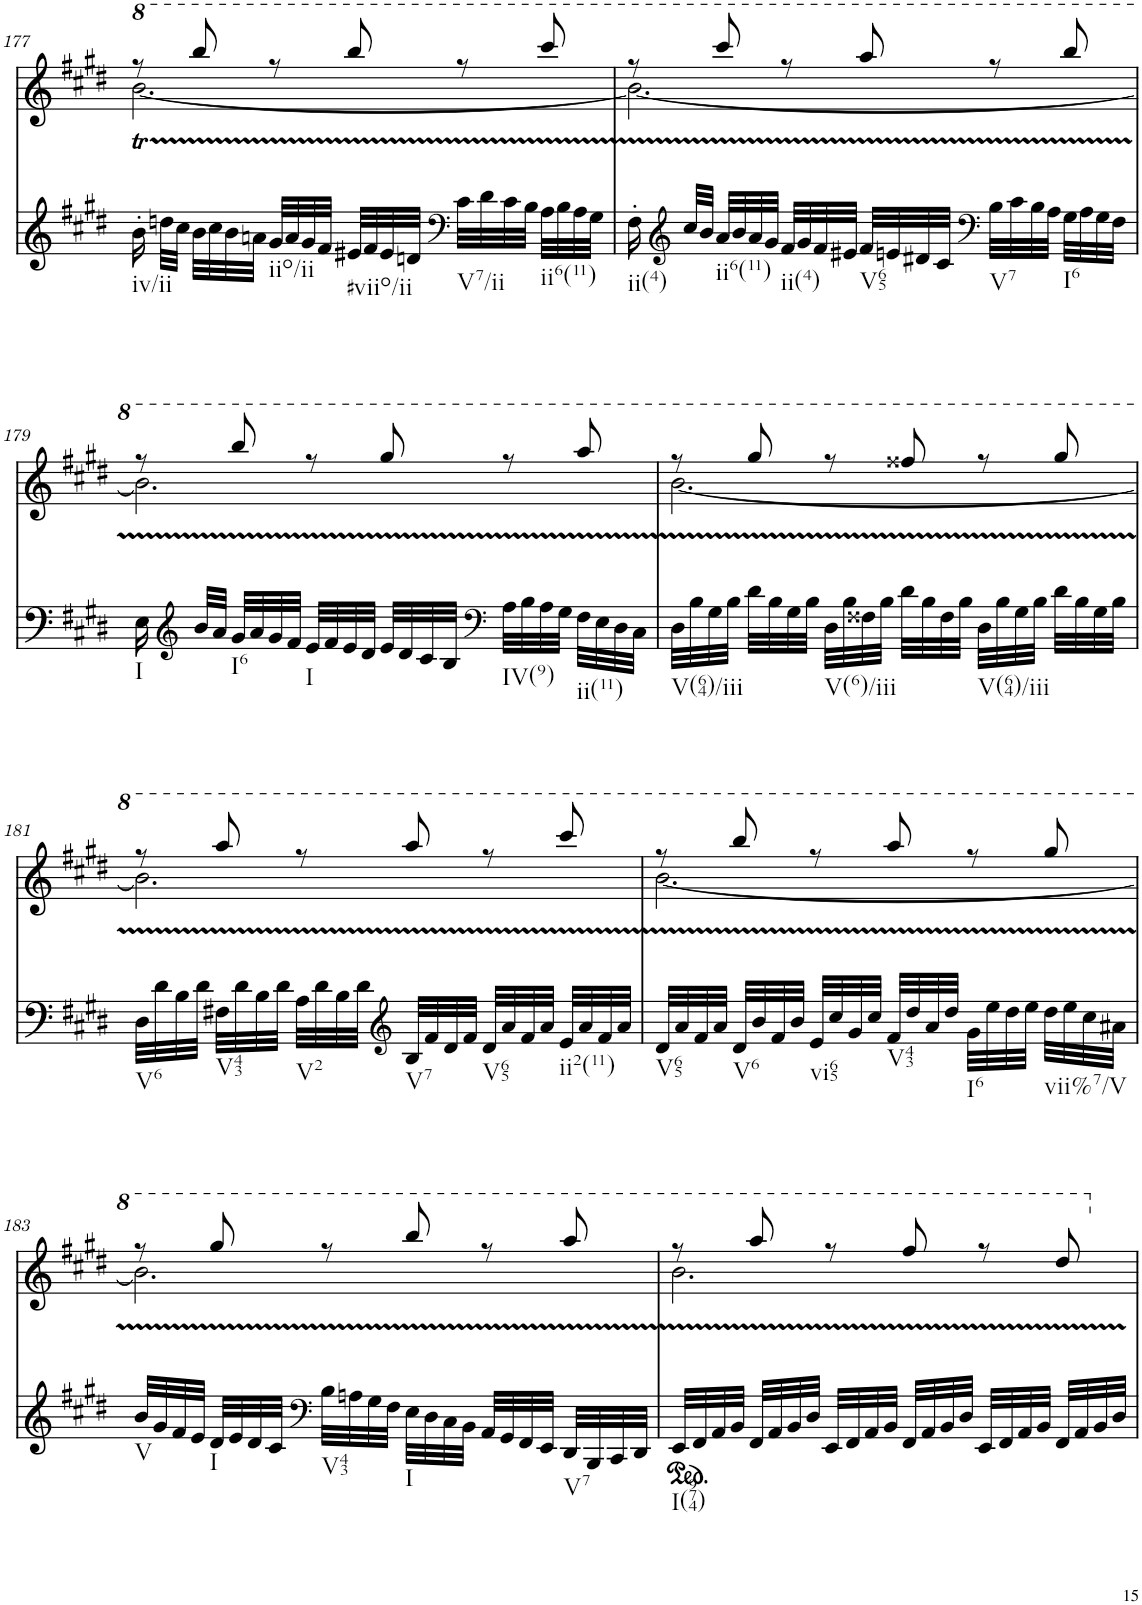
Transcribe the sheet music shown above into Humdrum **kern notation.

**kern	**kern
*part2	*part1
*staff2	*staff1
*I"Piano	*I"Piano
*I'Pno	*I'Pno
!!LO:PB:g=z
*clefG2	*clefF4
*k[f#c#g#d#]	*k[f#c#g#d#]
*E:	*E:
*M3/4	*M3/4
*	*8va
=177	=177
*	*^
!LO:TX:b:t=iv/ii	!	!
16bT'\	8r	[2.bb\
32ddn\LLL	.	.
32cc#\JJJ	.	.
32b\LLL	8bbb/	.
32cc#\	.	.
32b\	.	.
32an\JJJ	.	.
!LO:TX:b:t=iio/ii	!	!
32g#/LLL	8r	.
32a/	.	.
32g#/	.	.
32f#/JJJ	.	.
!LO:TX:b:t=#viio/ii	!	!
32e#X/LLL	8bbb/	.
32f#/	.	.
32e#/	.	.
32dn/JJJ	.	.
*clefF4	*	*
!LO:TX:b:t=V7/ii	!	!
32c#\LLL	8r	.
32d\	.	.
32c#\	.	.
32B\JJJ	.	.
!LO:TX:b:t=ii6(11)	!	!
32A\LLL	8cccc#/	.
32B\	.	.
32A\	.	.
32G#\JJJ	.	.
=178	=178	=178
!LO:TX:b:t=ii(4)	!	!
16F#'\	8r	2.bb\_
*clefG2	*	*
32cc#/LLL	.	.
32b/JJJ	.	.
!LO:TX:b:t=ii6(11)	!	!
32a/LLL	8cccc#/	.
32b/	.	.
32a/	.	.
32g#/JJJ	.	.
!LO:TX:b:t=ii(4)	!	!
32f#/LLL	8r	.
32g#/	.	.
32f#/	.	.
32e#X/JJJ	.	.
!LO:TX:b:t=V65	!	!
32f#/LLL	8aaa/	.
32en/	.	.
32d#X/	.	.
32c#/JJJ	.	.
*clefF4	*	*
!LO:TX:b:t=V7	!	!
32B\LLL	8r	.
32c#\	.	.
32B\	.	.
32A\JJJ	.	.
!LO:TX:b:t=I6	!	!
32G#\LLL	8bbb/	.
32A\	.	.
32G#\	.	.
32F#\JJJ	.	.
!!LO:LB:g=z	!!
=179	=179	=179
!LO:TX:b:t=I	!	!
16E\	8r	2.bb\]
*clefG2	*	*
32b/LLL	.	.
32a/JJJ	.	.
!LO:TX:b:t=I6	!	!
32g#/LLL	8bbb/	.
32a/	.	.
32g#/	.	.
32f#/JJJ	.	.
!LO:TX:b:t=I	!	!
32e/LLL	8r	.
32f#/	.	.
32e/	.	.
32d#/JJJ	.	.
32e/LLL	8ggg#/	.
32d#/	.	.
32c#/	.	.
32B/JJJ	.	.
*clefF4	*	*
!LO:TX:b:t=IV(9)	!	!
32A\LLL	8r	.
32B\	.	.
32A\	.	.
32G#\JJJ	.	.
!LO:TX:b:t=ii(11)	!	!
32F#\LLL	8aaa/	.
32E\	.	.
32D#\	.	.
32C#\JJJ	.	.
=180	=180	=180
!LO:TX:b:t=V(64)/iii	!	!
32D#\LLL	8r	[2.bb\
32B\	.	.
32G#\	.	.
32B\JJJ	.	.
32d#\LLL	8ggg#/	.
32B\	.	.
32G#\	.	.
32B\JJJ	.	.
!LO:TX:b:t=V(6)/iii	!	!
32D#\LLL	8r	.
32B\	.	.
32F##X\	.	.
32B\JJJ	.	.
32d#\LLL	8fff##X/	.
32B\	.	.
32F##\	.	.
32B\JJJ	.	.
!LO:TX:b:t=V(64)/iii	!	!
32D#\LLL	8r	.
32B\	.	.
32G#\	.	.
32B\JJJ	.	.
32d#\LLL	8ggg#/	.
32B\	.	.
32G#\	.	.
32B\JJJ	.	.
!!LO:LB:g=z	!!
=181	=181	=181
!LO:TX:b:t=V6	!	!
32D#\LLL	8r	2.bb\]
32d#\	.	.
32B\	.	.
32d#\JJJ	.	.
!LO:TX:b:t=V43	!	!
32F#X\LLL	8aaa/	.
32d#\	.	.
32B\	.	.
32d#\JJJ	.	.
!LO:TX:b:t=V2	!	!
32A\LLL	8r	.
32d#\	.	.
32B\	.	.
32d#\JJJ	.	.
*clefG2	*	*
!LO:TX:b:t=V7	!	!
32B/LLL	8aaa/	.
32f#/	.	.
32d#/	.	.
32f#/JJJ	.	.
!LO:TX:b:t=V65	!	!
32d#/LLL	8r	.
32a/	.	.
32f#/	.	.
32a/JJJ	.	.
!LO:TX:b:t=ii2(11)	!	!
32e/LLL	8cccc#/	.
32a/	.	.
32f#/	.	.
32a/JJJ	.	.
=182	=182	=182
!LO:TX:b:t=V65	!	!
32d#/LLL	8r	[2.bb\
32a/	.	.
32f#/	.	.
32a/JJJ	.	.
!LO:TX:b:t=V6	!	!
32d#/LLL	8bbb/	.
32b/	.	.
32f#/	.	.
32b/JJJ	.	.
!LO:TX:b:t=vi65	!	!
32e/LLL	8r	.
32cc#/	.	.
32g#/	.	.
32cc#/JJJ	.	.
!LO:TX:b:t=V43	!	!
32f#/LLL	8aaa/	.
32dd#/	.	.
32a/	.	.
32dd#/JJJ	.	.
!LO:TX:b:t=I6	!	!
32g#\LLL	8r	.
32ee\	.	.
32dd#\	.	.
32ee\JJJ	.	.
!LO:TX:b:t=vii%7/V	!	!
32dd#\LLL	8ggg#/	.
32ee\	.	.
32cc#\	.	.
32a#X\JJJ	.	.
!!LO:LB:g=z	!!
=183	=183	=183
!LO:TX:b:t=V	!	!
32b/LLL	8r	2.bb\]
32g#/	.	.
32f#/	.	.
32e/JJJ	.	.
!LO:TX:b:t=I	!	!
32d#/LLL	8ggg#/	.
32e/	.	.
32d#/	.	.
32c#/JJJ	.	.
*clefF4	*	*
!LO:TX:b:t=V43	!	!
32B\LLL	8r	.
32An\	.	.
32G#\	.	.
32F#\JJJ	.	.
!LO:TX:b:t=I	!	!
32E\LLL	8bbb/	.
32D#\	.	.
32C#\	.	.
32BB\JJJ	.	.
32AA/LLL	8r	.
32GG#/	.	.
32FF#/	.	.
32EE/JJJ	.	.
!LO:TX:b:t=V7	!	!
32DD#/LLL	8aaa/	.
32BBB/	.	.
32CC#/	.	.
32DD#/JJJ	.	.
=184	=184	=184
!LO:TX:b:t=I(974)	!	!
32EE/LLL	8r	2.bb\
32FF#/	.	.
32AA/	.	.
32BB/JJJ	.	.
32FF#/LLL	8aaa/	.
32AA/	.	.
32BB/	.	.
32D#/JJJ	.	.
32EE/LLL	8r	.
32FF#/	.	.
32AA/	.	.
32BB/JJJ	.	.
32FF#/LLL	8fff#/	.
32AA/	.	.
32BB/	.	.
32D#/JJJ	.	.
32EE/LLL	8r	.
32FF#/	.	.
32AA/	.	.
32BB/JJJ	.	.
32FF#/LLL	8ddd#/	.
32AA/	.	.
32BB/	.	.
32D#TTT/JJJ	.	.
*	*v	*v
*	*X8va
=	=
*-	*-
